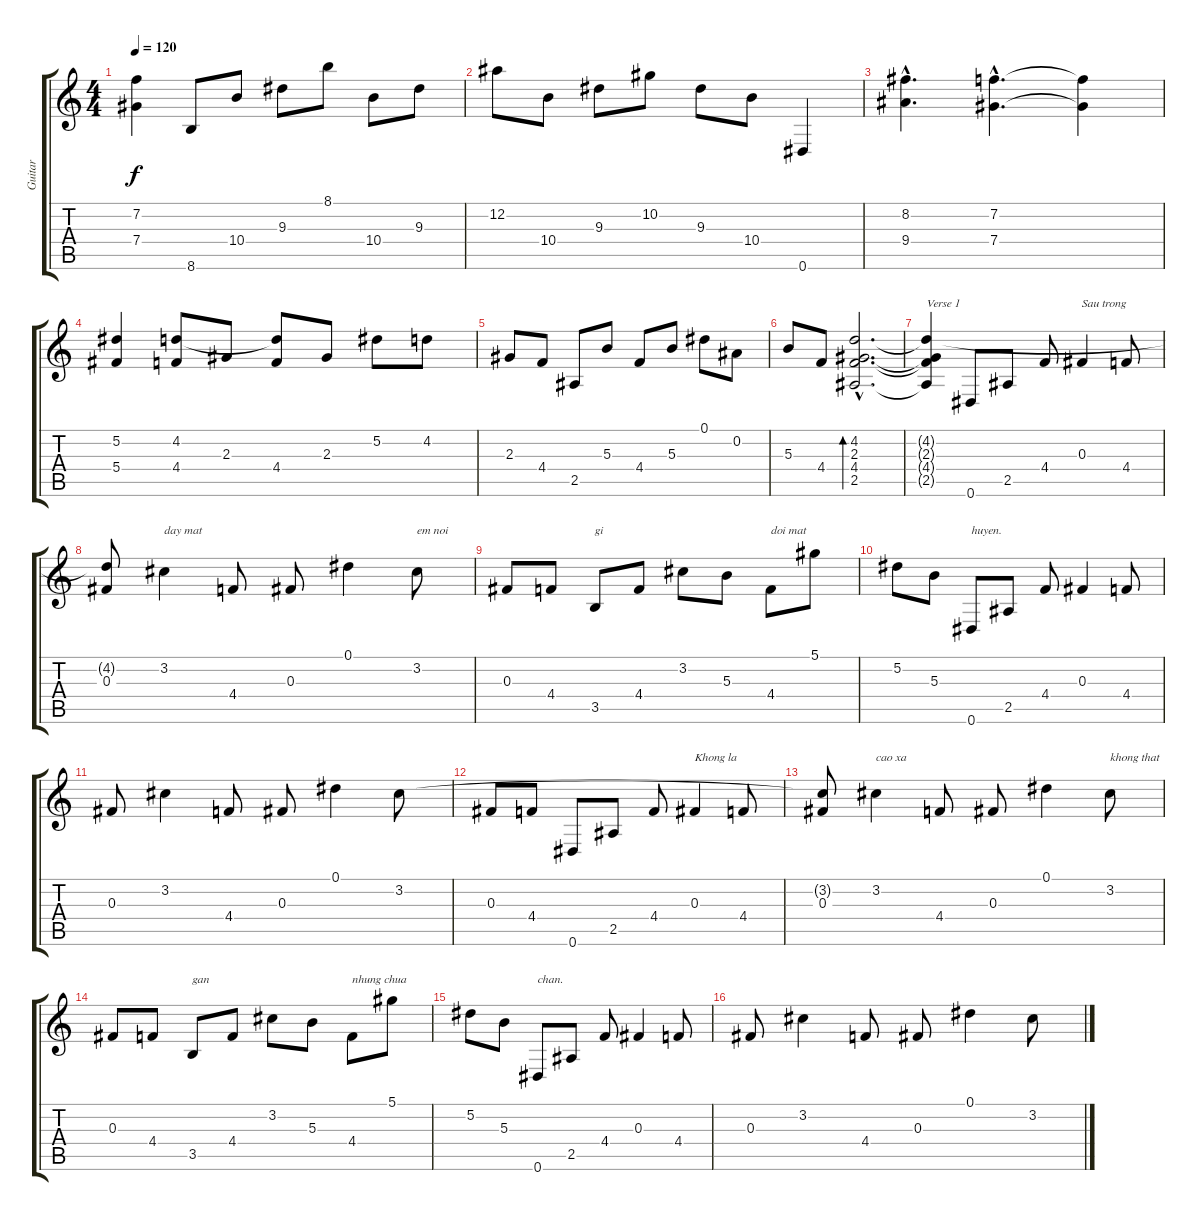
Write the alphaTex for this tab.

\track ("Guitar" "Guitar") {instrument acousticguitarnylon}
\staff {score tabs}
\tuning (Eb4 Bb3 Gb3 Db3 Ab2 Eb2) {hide}
\ts (4 4)
\tempo 120
\clef g2
\ks c
(7.2{t} 7.4{t}).4{dy f} 8.6.8 10.4.8 9.3.8 8.1.8 10.4.8 9.3.8 |
12.2.8 10.4.8 9.3.8 10.2.8 9.3.8 10.4.8 0.6.4 |
(8.2{hac} 9.4{hac}).4{d} (7.2{hac} 7.4{hac}).4{d} (7.2{t} 7.4{t}).4 |
(5.2 5.4).4 (4.2 4.4).8 2.3.8 (4.2{t} 4.4).8 2.3.8 5.2.8 4.2.8 |
2.3.8 4.4.8 2.5.8 5.3.8 4.4.8 5.3.8 0.1.8 0.2.8 |
5.3.8 4.4.8 (4.2{hac} 2.3{hac} 4.4{hac} 2.5{hac}).2{d bd 480} |
(4.2{t} 2.3{t} 4.4{t} 2.5{t}).4{txt "Verse 1"} 0.6.8 2.5.8 4.4.8 0.3.4{txt "Sau trong"} 4.4.8 |
(4.2{t} 0.3).8 3.2.4{txt "day mat"} 4.4.8 0.3.8 0.1.4 3.2.8{txt "em noi "} |
0.3.8 4.4.8 3.5.8{txt "gi"} 4.4.8 3.2.8 5.3.8 4.4.8{txt "doi mat"} 5.1.8 |
5.2.8 5.3.8 0.6.8{txt "huyen."} 2.5.8 4.4.8 0.3.4 4.4.8 |
0.3.8 3.2.4 4.4.8 0.3.8 0.1.4 3.2.8 |
0.3.8 4.4.8 0.6.8 2.5.8 4.4.8 0.3.4{txt "Khong la "} 4.4.8 |
(3.2{t} 0.3).8 3.2.4{txt "cao xa"} 4.4.8 0.3.8 0.1.4 3.2.8{txt "khong that"} |
0.3.8 4.4.8 3.5.8{txt "gan"} 4.4.8 3.2.8 5.3.8 4.4.8{txt "nhung chua"} 5.1.8 |
5.2.8 5.3.8 0.6.8{txt "chan."} 2.5.8 4.4.8 0.3.4 4.4.8 |
0.3.8 3.2.4 4.4.8 0.3.8 0.1.4 3.2.8
